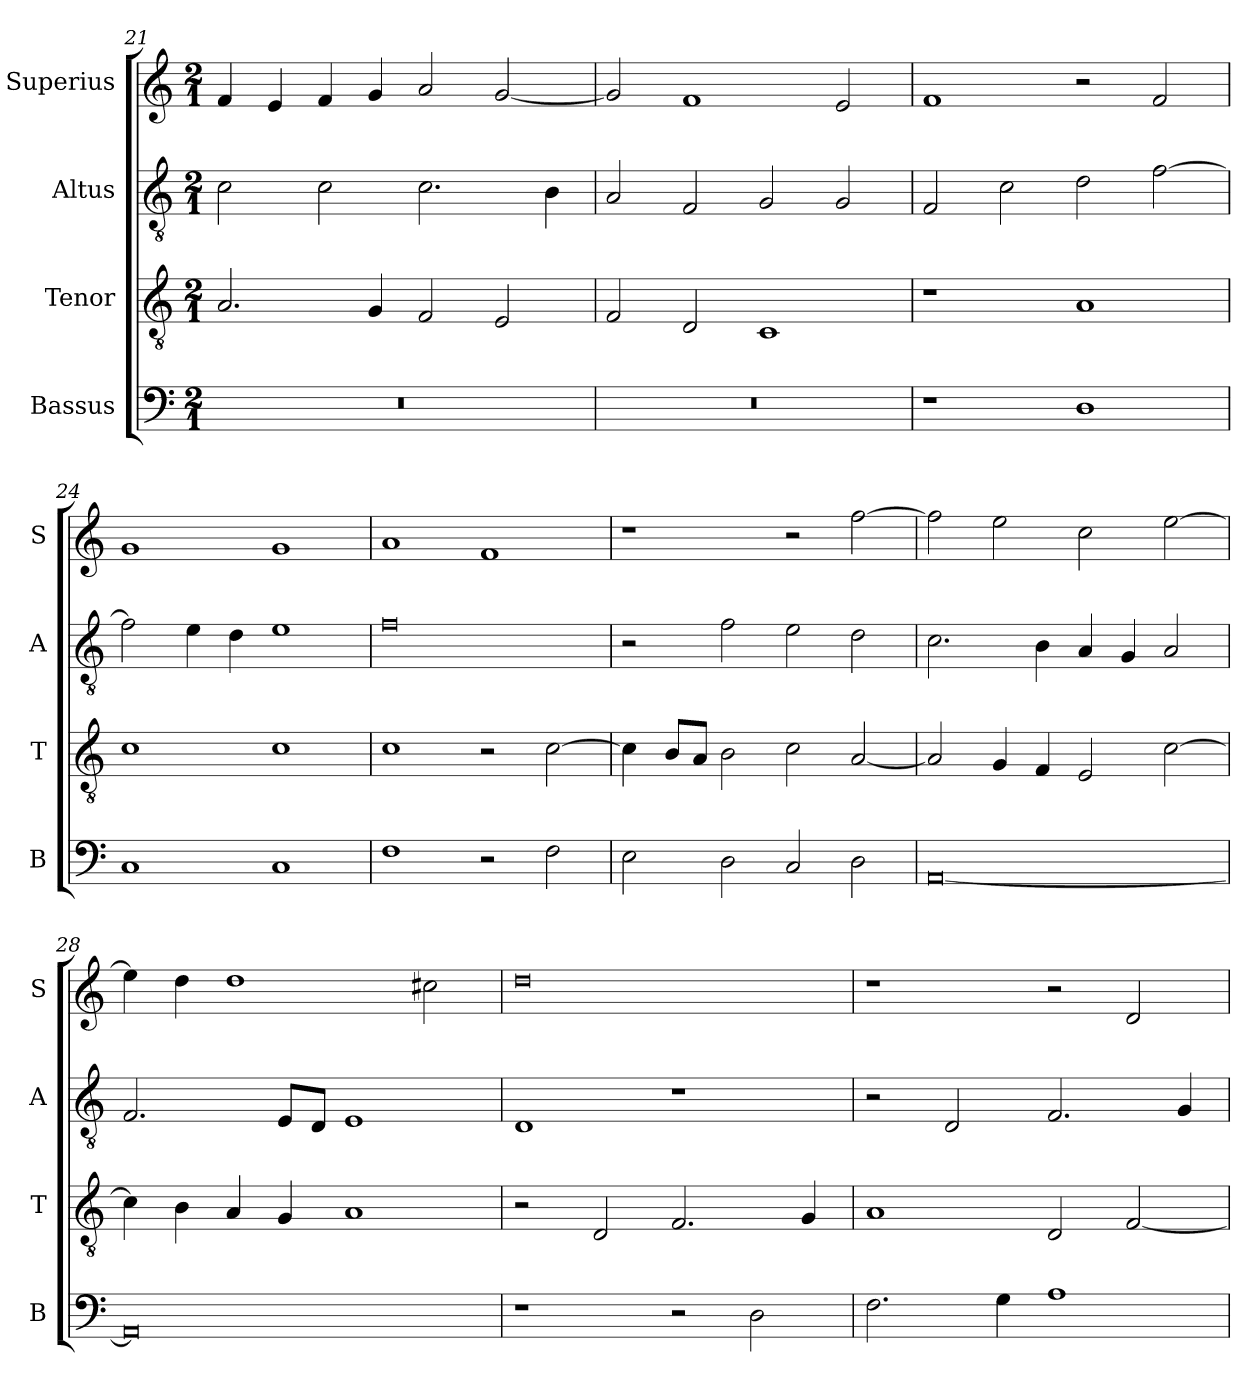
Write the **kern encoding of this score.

**kern	**kern	**kern	**kern
*part4	*part3	*part2	*part1
*staff4	*staff3	*staff2	*staff1
*I"Bassus	*I"Tenor	*I"Altus	*I"Superius
*I'B	*I'T	*I'A	*I'S
*clefF4	*clefGv2	*clefGv2	*clefG2
*k[]	*k[]	*k[]	*k[]
*C:	*C:	*C:	*C:
*M2/1	*M2/1	*M2/1	*M2/1
=21	=21	=21	=21
0r	2.A	2c	4f
.	.	.	4e
.	.	2c	4f
.	4G	.	4g
.	2F	2.c	2a
.	2E	.	[2g
.	.	4B	.
=22	=22	=22	=22
0r	2F	2A	2g]
.	2D	2F	1f
.	1C	2G	.
.	.	2G	2e
=23	=23	=23	=23
1r	1r	2F	1f
.	.	2c	.
1D	1A	2d	2r
.	.	[2f	2f
=24	=24	=24	=24
1C	1c	2f]	1g
.	.	4e	.
.	.	4d	.
1C	1c	1e	1g
=25	=25	=25	=25
1F	1c	0f	1a
2r	2r	.	1f
2F	[2c	.	.
=26	=26	=26	=26
2E	4c]	2r	1r
.	8BL	.	.
.	8AJ	.	.
2D	2B	2f	.
2C	2c	2e	2r
2D	[2A	2d	[2ff
=27	=27	=27	=27
[0AA	2A]	2.c	2ff]
.	4G	.	2ee
.	4F	4B	.
.	2E	4A	2cc
.	.	4G	.
.	[2c	2A	[2ee
=28	=28	=28	=28
0AA]	4c]	2.F	4ee]
.	4B	.	4dd
.	4A	.	1dd
.	4G	8EL	.
.	.	8DJ	.
.	1A	1E	.
.	.	.	2cc#X
=29	=29	=29	=29
1r	2r	1D	0dd
.	2D	.	.
2r	2.F	1r	.
2D	.	.	.
.	4G	.	.
=30	=30	=30	=30
2.F	1A	2r	1r
.	.	2D	.
4G	.	.	.
1A	2D	2.F	2r
.	[2F	.	2d
.	.	4G	.
=	=	=	=
*-	*-	*-	*-
